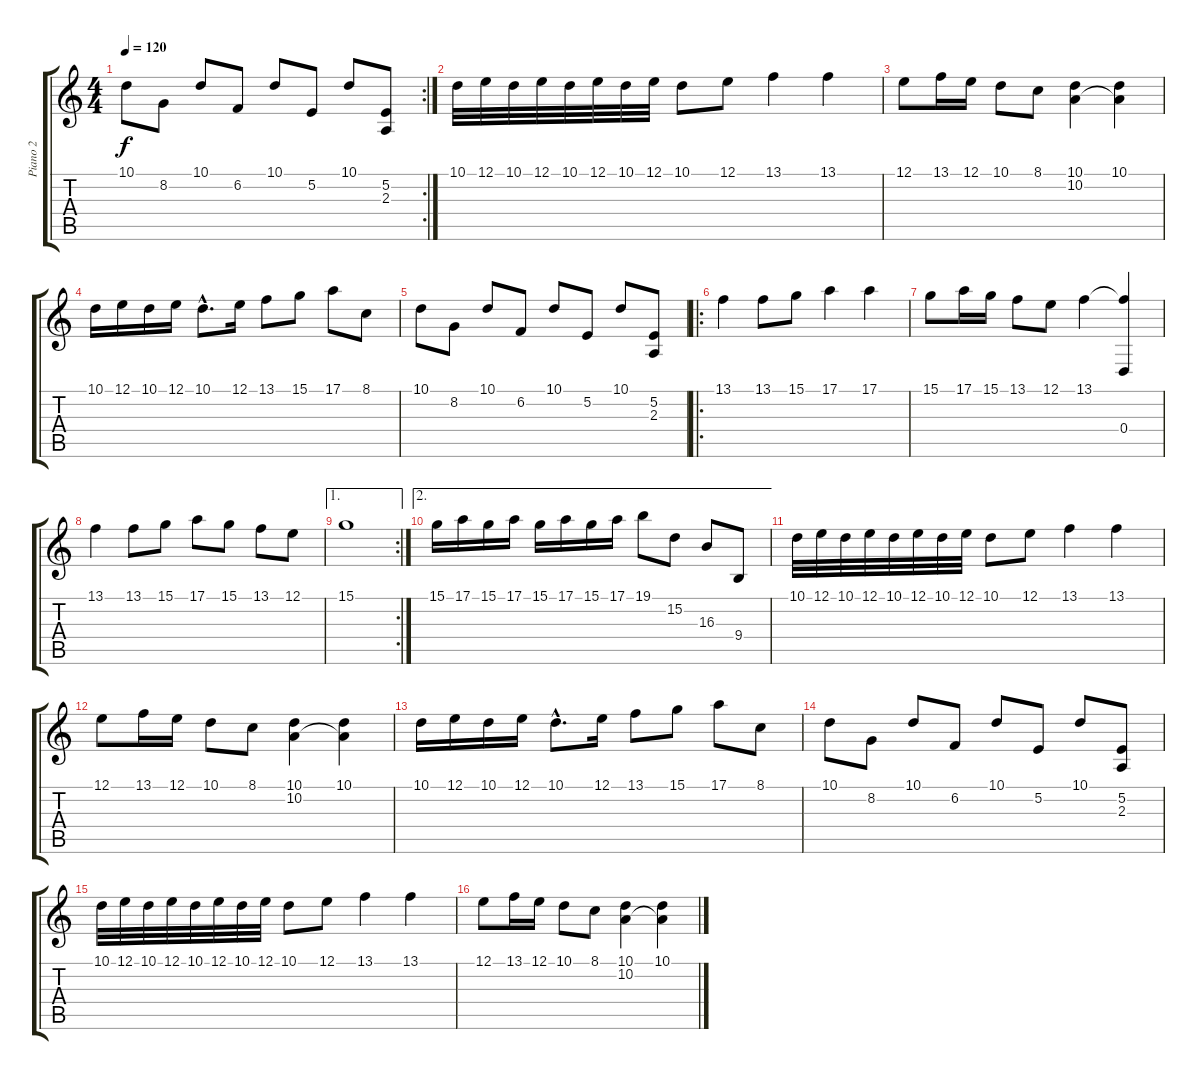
\track ("Piano 2" "Piano 2") {instrument brightacousticpiano}
\staff {score tabs}
\tuning (E4 B3 G3 D3 A2 E2) {hide}
\rc 2
\ts (4 4)
\tempo 120
\clef g2
\ks c
10.1.8{dy f} 8.2.8 10.1.8 6.2.8 10.1.8 5.2.8 10.1.8 (5.2 2.3).8 |
10.1.32 12.1.32 10.1.32 12.1.32 10.1.32 12.1.32 10.1.32 12.1.32 10.1.8 12.1.8 13.1.4 13.1.4 |
12.1.8 13.1.16 12.1.16 10.1.8 8.1.8 (10.1 10.2).4 (10.1 10.2{t}).4 |
10.1.16 12.1.16 10.1.16 12.1.16 10.1{hac}.8{d} 12.1.16 13.1.8 15.1.8 17.1.8 8.1.8 |
10.1.8 8.2.8 10.1.8 6.2.8 10.1.8 5.2.8 10.1.8 (5.2 2.3).8 |
\ro
13.1.4 13.1.8 15.1.8 17.1.4 17.1.4 |
15.1.8 17.1.16 15.1.16 13.1.8 12.1.8 13.1.4 (13.1{t} 0.4).4 |
13.1.4 13.1.8 15.1.8 17.1.8 15.1.8 13.1.8 12.1.8 |
\ae 1
\rc 2
15.1.1 |
\ae 2
15.1.16 17.1.16 15.1.16 17.1.16 15.1.16 17.1.16 15.1.16 17.1.16 19.1.8 15.2.8 16.3.8 9.4.8 |
10.1.32 12.1.32 10.1.32 12.1.32 10.1.32 12.1.32 10.1.32 12.1.32 10.1.8 12.1.8 13.1.4 13.1.4 |
12.1.8 13.1.16 12.1.16 10.1.8 8.1.8 (10.1 10.2).4 (10.1 10.2{t}).4 |
10.1.16 12.1.16 10.1.16 12.1.16 10.1{hac}.8{d} 12.1.16 13.1.8 15.1.8 17.1.8 8.1.8 |
10.1.8 8.2.8 10.1.8 6.2.8 10.1.8 5.2.8 10.1.8 (5.2 2.3).8 |
10.1.32 12.1.32 10.1.32 12.1.32 10.1.32 12.1.32 10.1.32 12.1.32 10.1.8 12.1.8 13.1.4 13.1.4 |
12.1.8 13.1.16 12.1.16 10.1.8 8.1.8 (10.1 10.2).4 (10.1 10.2{t}).4
